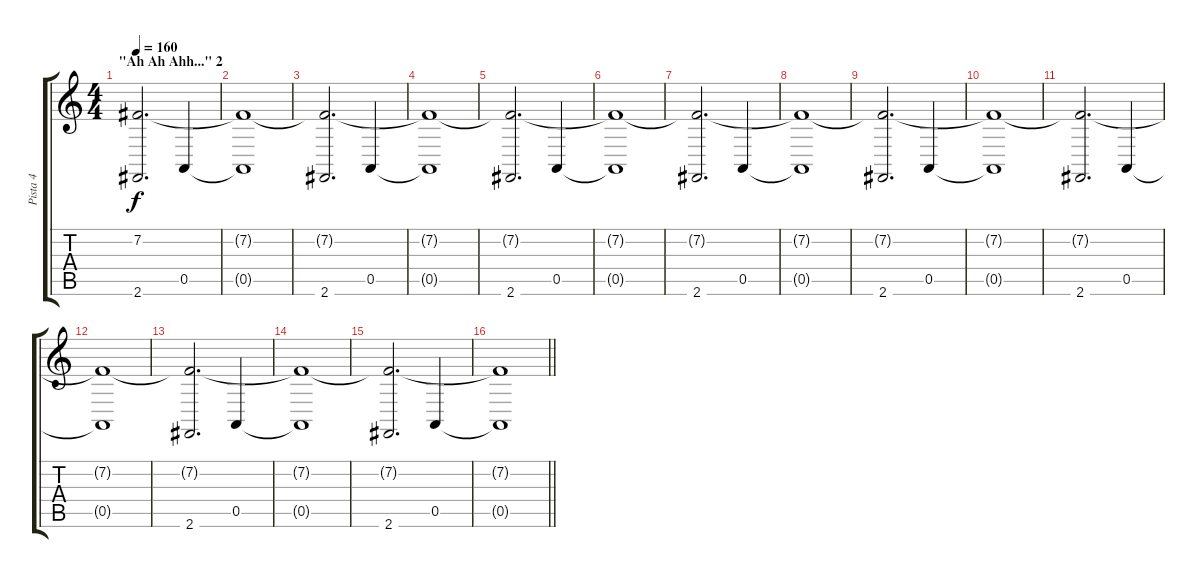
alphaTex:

\track ("Pista 4" "Pista 4") {instrument pad2warm}
\staff {score tabs}
\tuning (E4 B3 G3 D3 A2 E2) {hide}
\ts (4 4)
\section ("" "\"Ah Ah Ahh...\" 2")
\tempo 160
\clef g2
\ks c
(7.2{t} 2.6).2{d dy f} 0.5.4 |
(7.2{t} 0.5{t}).1 |
(7.2{t} 2.6).2{d} 0.5.4 |
(7.2{t} 0.5{t}).1 |
(7.2{t} 2.6).2{d} 0.5.4 |
(7.2{t} 0.5{t}).1 |
(7.2{t} 2.6).2{d} 0.5.4 |
(7.2{t} 0.5{t}).1 |
(7.2{t} 2.6).2{d} 0.5.4 |
(7.2{t} 0.5{t}).1 |
(7.2{t} 2.6).2{d} 0.5.4 |
(7.2{t} 0.5{t}).1 |
(7.2{t} 2.6).2{d} 0.5.4 |
(7.2{t} 0.5{t}).1 |
(7.2{t} 2.6).2{d} 0.5.4 |
\barLineRight lightlight
(7.2{t} 0.5{t}).1
